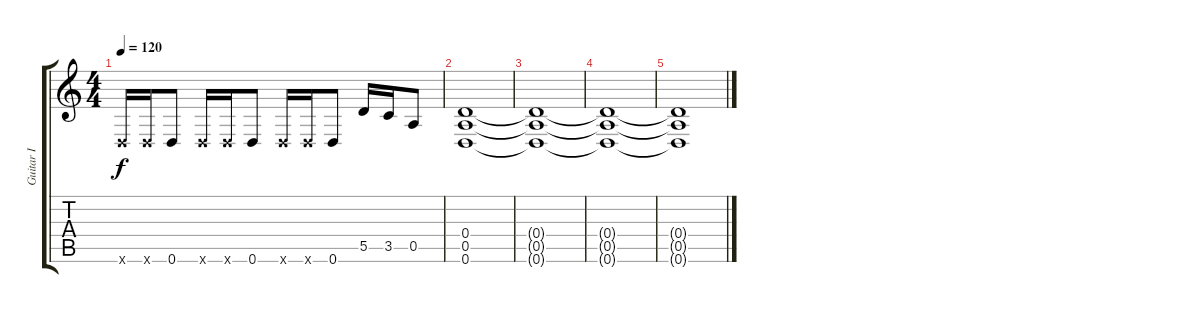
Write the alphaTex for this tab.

\track ("Guitar I" "Guitar I") {instrument electricguitarclean}
\staff {score tabs}
\tuning (E4 B3 G3 D3 A2 D2) {hide}
\ts (4 4)
\tempo 120
\clef g2
\ks c
0.6{x}.16{dy f} 0.6{x}.16 0.6.8 0.6{x}.16 0.6{x}.16 0.6.8 0.6{x}.16 0.6{x}.16 0.6.8 5.5.16 3.5.16 0.5.8 |
(0.4 0.5 0.6).1 |
(0.4{t} 0.5{t} 0.6{t}).1 |
(0.4{t} 0.5{t} 0.6{t}).1 |
(0.4{t} 0.5{t} 0.6{t}).1
